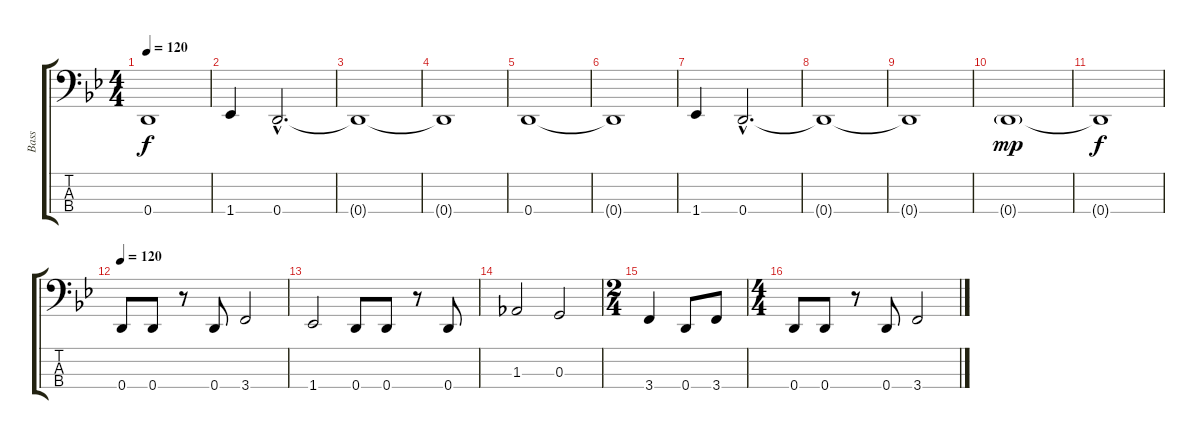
\track ("Bass" "Bass") {instrument electricbassfinger}
\staff {score tabs}
\tuning (F2 C2 G1 D1) {hide}
\ts (4 4)
\tempo 120
\clef f4
\ks bb
0.4{t}.1{dy f} |
1.4.4 0.4{hac}.2{d} |
0.4{t}.1 |
0.4{t}.1 |
0.4.1 |
0.4{t}.1 |
1.4.4 0.4{hac}.2{d} |
0.4{t}.1 |
0.4{t}.1 |
0.4{g}.1{dy mp} |
0.4{t}.1{dy f} |
\tempo 120
0.4.8 0.4.8 r.8 0.4.8 3.4.2 |
1.4.2{volume 16} 0.4.8 0.4.8 r.8 0.4.8 |
1.3.2 0.3.2 |
\ts (2 4)
3.4.4 0.4.8 3.4.8 |
\ts (4 4)
0.4.8 0.4.8 r.8 0.4.8 3.4.2
